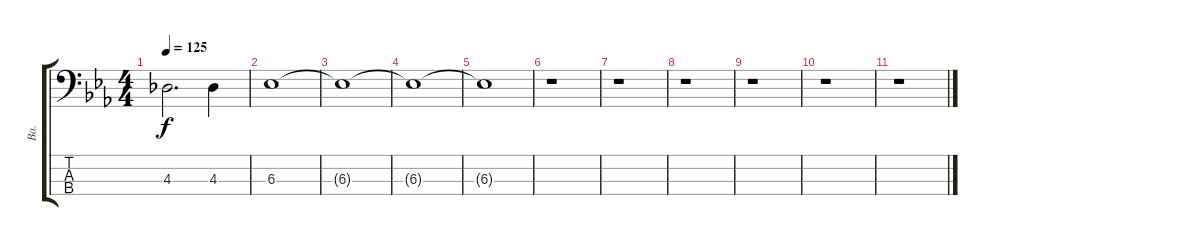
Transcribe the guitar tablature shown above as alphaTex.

\track ("Ba." "Ba.") {instrument electricbassfinger}
\staff {score tabs}
\tuning (G2 D2 A1 E1) {hide}
\ts (4 4)
\tempo 125
\clef f4
\ks eb
4.3.2{d dy f} 4.3.4 |
6.3.1 |
6.3{t}.1 |
6.3{t}.1 |
6.3{t}.1 |
r.1 |
r.1 |
r.1 |
r.1 |
r.1 |
r.1
